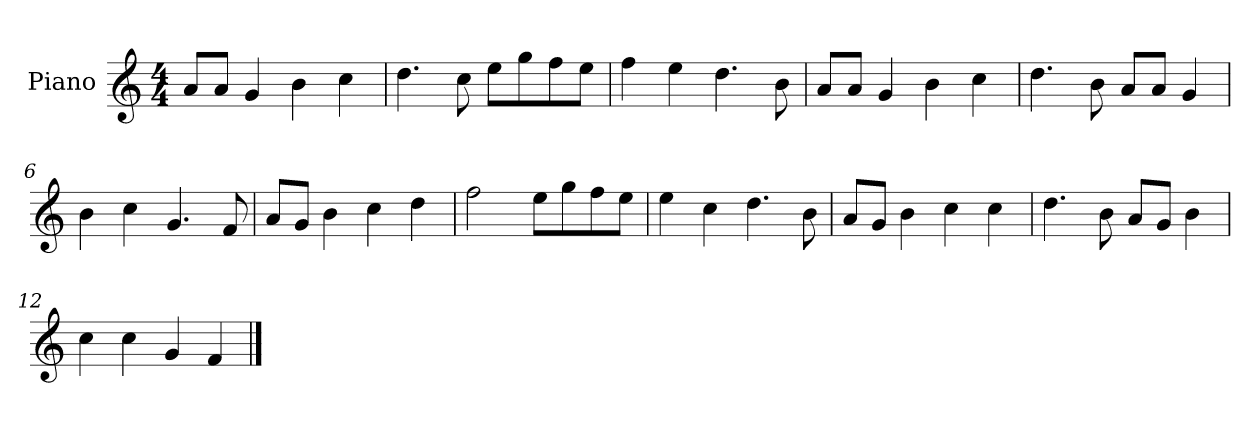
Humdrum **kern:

**kern
*part1
*staff1
*I"Piano
*I'P-no
*clefG2
*k[]
*M4/4
*MM90
=1
8a/L
8a/J
4g/
4b\
4cc\
=2
4.dd\
8cc\
8ee\L
8gg\
8ff\
8ee\J
=3
4ff\
4ee\
4.dd\
8b\
=4
8a/L
8a/J
4g/
4b\
4cc\
=5
4.dd\
8b\
8a/L
8a/J
4g/
=6
4b\
4cc\
4.g/
8f/
=7
8a/L
8g/J
4b\
4cc\
4dd\
!!LO:LB:g=z
=8
2ff\
8ee\L
8gg\
8ff\
8ee\J
=9
4ee\
4cc\
4.dd\
8b\
=10
8a/L
8g/J
4b\
4cc\
4cc\
=11
4.dd\
8b\
8a/L
8g/J
4b\
=12
4cc\
4cc\
4g/
4f/
==
*-
